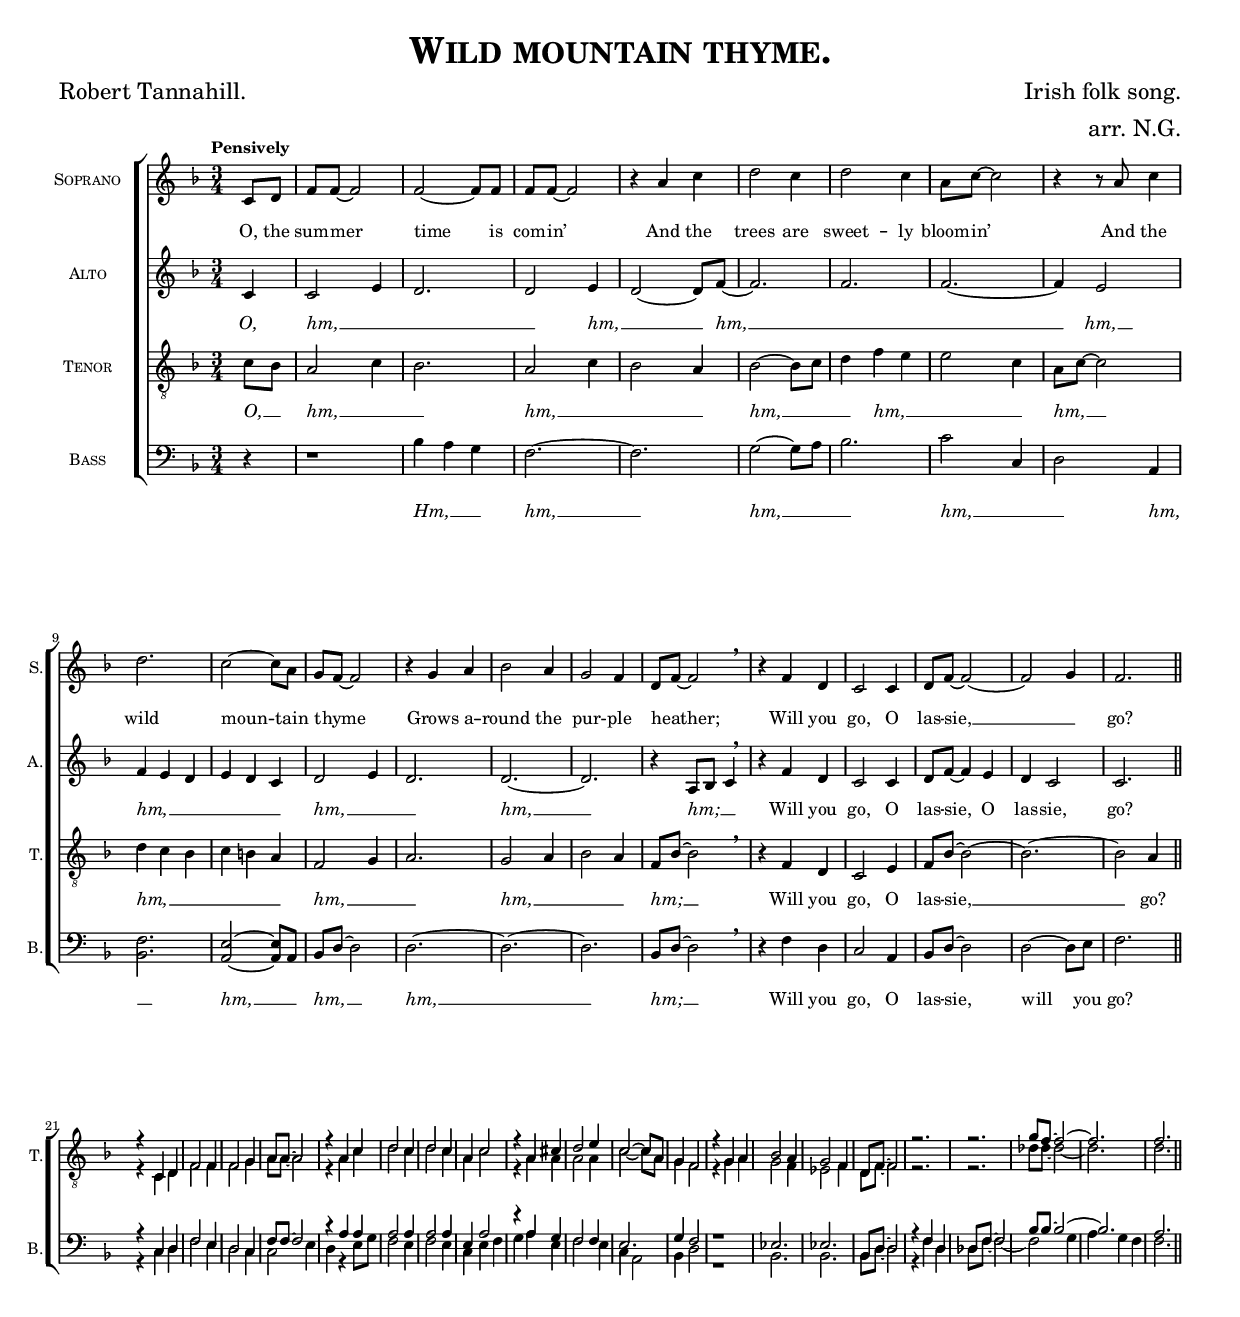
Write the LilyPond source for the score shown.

\version "2.19.84"

\paper {
  top-system-spacing.basic-distance = #10
  score-system-spacing.basic-distance = #20
  system-system-spacing.basic-distance = #20
  last-bottom-spacing.basic-distance = #10
}

\header {
  %dedication = \markup{\italic "to Emma."}
  title = \markup{\caps{"Wild mountain thyme."}}
  composer = "Irish folk song."
  arranger = "arr. N.G."
  poet = "Robert Tannahill."
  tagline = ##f
}

global = {
  \key f \major
  \time 3/4
  \tempo "Pensively"
}

soprano = \relative c'' {
  \global
  \partial 4 c,8 d | f f~ f2 | f2~ f8 f | f8 f8~ f2 |
  r4 a c | d2 c4 | d2 c4 | a8 c8~ c2 |
  r4 r8 a8 c4 | d2. | c2~ c8 a8 | g8 f8~ f2 | 
  r4 g4 a4 | bes2 a4 | g2 f4 | d8 f8~ f2 | 
  \breathe r4 f d4 | c2 c4 | d8  f8~ f2~ | 
  f2 g4 | f2. \bar "||" r1*3/4*21
}

alto = \relative c' {
  \global
  \partial 4 c4 | c2 e4 | d2. | d2 e4 | 
  d2~ d8 f8~ | f2. | f2. | f2.~ | 
  f4 e2 | f4 e4 d4 | e4 d4 c4 | d2 e4 |
  d2. | d2.~ | d2. | r4 a8 bes c4 | 
  \breathe r4 f d4 | c2 c4 | d8 f8~ f4 e4 | 
  d c2 | c2. \bar "||" r1*3/4*21
}

tenor = \relative c' {
  \global
  \partial 4 c8 bes8 | a2 c4 | bes2. | a2 c4 | bes2 a4 |
  bes2~ bes8 c8 | d4 f4 e4 | e2 c4 | a8 c8~ c2 | 
  d4 c4 bes4 | c4 b4 a4 | f2 g4 | 
  a2. | g2 a4 | bes2 a4 | f8 bes8~ bes2 | 
  \breathe r4 f d4 | c2 e4 | f8 bes8~ bes2~ |
  bes2.~ | bes2 a4 \bar "||"
  
  << { r4 c, d | f2 f4 | f2 g4 | a8 a8~ a2 |
       r4 a c | d2 c4 | d2 c4 | a4 c2 |
       r4 a4 cis4 | d2 e4 | c2~ c8 a8 | g4 f2 |
       r4 g4 a4 | bes2 a4 | g2 f4 | d8 f8~ f2 |
       r2. | r2. | g'8 f8~ f2~ | f2. | f2. 
     } \\
     { r4 c, d | f2 f4 | f2 g4 | a8 a8~ a2 |
       r4 a c | d2 c4 | d2 c4 | a4 c2 |
       r4 a4 a4 | a2 a4 | c2~ c8 a8 | g4 f2 | 
       r4 g4 a4 | g2 f4 | ees2 f4 | d8 f8 ~f2 |
       r2. | r2. | des'8 des8~ des2~ | des2. | d2. |
     } 
  >>
  
}

bass = \relative c {
  \global
  \partial 4 r4 | r1*3/4 | bes'4 a g | f2.~ | f2. |
  g2~ g8 a8 | bes2. | c2 c,4 | d2 a4 | 
  <bes f'>2. | <a e'>2~ <a e'>8 a8 | bes8 d~ d2 |
  d2.~ | d2.~ | d2. | bes8 d8~ d2 
  \breathe r4 f d4 | c2 a4 |  bes8 d8~ d2 |
  d2~ d8 e8 | f2. 
  
  << { r4 c d | f2 e4 | d2 c4 | f8 f8~ f2 | 
       r4 a4 a4 | a2 a4 | a2 a4 | e4 a2 | 
       r4 a4 g4 | f2 f4 | e2. | g4 f2 | 
       r1*3/4 | ees2. | ees2. | bes8 d8~ d2 | 
       r4 f d | des8 f8~ f2 | bes8 bes8~ bes2~ | bes2. | a2.
     } \\ 
     { r4 c, d | f2 e4 | d2 c4 | c2 e4 | 
       d4 r4 e8 g8 | f2 e4 | f2 e4 | c4 e4 f4 |
       g4 a4 e4 | f2 e4 | c4 a2 | bes4 d2 | 
       r1*3/4 | bes2. | bes2. | bes8 d8~ d2 | 
       r4 f d | des8 f8~ f2~ | f2 g4 | a4 g4 f4 | f2. | 
     } 
  >> \bar "||"

}

sopranoVerse = \lyricmode {
  %\override LyricText #'font-family = #'Calibri
  O, the sum -- mer time is com -- in’
  And the trees are sweet -- ly bloom -- in’ 
  And the wild moun -- tain thyme _ 
  Grows a -- round the pur -- ple heather; _ 
  Will you go, O las -- sie, __ _ go?
}

altoVerse = \lyricmode {
  \markup{\italic O, }
  \markup{\italic hm,} __ _ _ _
  \markup{\italic hm,} __ _
  \markup{\italic hm,} __ _ _ 
  \markup{\italic hm,} __
  \markup{\italic hm,} __ _ _ _ _ _ 
  \markup{\italic hm,} __ _ _
  \markup{\italic hm,} __
  \markup{\italic hm;} __ _ _
  Will you go, O las -- sie, O las -- sie, go?
}

tenorVerse = \lyricmode {
  \markup{\italic O, } __ _
  \markup{\italic hm,} __ _ _
  \markup{\italic hm,} __ _ _ _
  \markup{\italic hm,} __ _ _ 
  \markup{\italic hm,} __ _ _ _
  \markup{\italic hm,} __ _
  \markup{\italic hm,} __ _ _ _ _ _ 
  \markup{\italic hm,} __ _ _
  \markup{\italic hm,} __ _ _ _
  \markup{\italic hm;} __ _
  Will you go, O las -- sie, __ go?
}

bassVerse = \lyricmode {
  \markup{\italic Hm,} __ _ _
  \markup{\italic hm,} __ 
  \markup{\italic hm,} __ _ _ 
  \markup{\italic hm,} __ _ _
  \markup{\italic hm,} __ _ 
  \markup{\italic hm,} __ _
  \markup{\italic hm,} __ _
  \markup{\italic hm,} __ 
  \markup{\italic hm;} __ _
  Will you go, O las -- sie, will you go?
}

\score {
  \new ChoirStaff <<
    \new Staff \with {
      midiInstrument = "choir aahs"
      instrumentName = \markup{\caps{"Soprano"}}
      shortInstrumentName = #"S."
    } { \soprano }
    \addlyrics { \sopranoVerse }
    \new Staff \with {
      midiInstrument = "choir aahs"
      instrumentName = \markup{\caps{"Alto"}}
      shortInstrumentName = #"A."
    } { \alto }
    \addlyrics { \altoVerse }
    \new Staff \with {
      midiInstrument = "choir aahs"
      instrumentName = \markup{\caps{"Tenor"}}
      shortInstrumentName = #"T."
    } { \clef "treble_8" \tenor }
    \addlyrics { \tenorVerse }
    \new Staff \with {
      midiInstrument = "choir aahs"
      instrumentName = \markup{\caps{"Bass"}}
      shortInstrumentName = #"B."
    } { \clef bass \bass }
    \addlyrics { \bassVerse }
  >>
  \layout { 
    \context {
      \RemoveEmptyStaffContext 
    }
     #(layout-set-staff-size 14)
     \override LyricText.self-alignment-X = #CENTER
  }
  \midi {
    \tempo 4=60
  }
}
